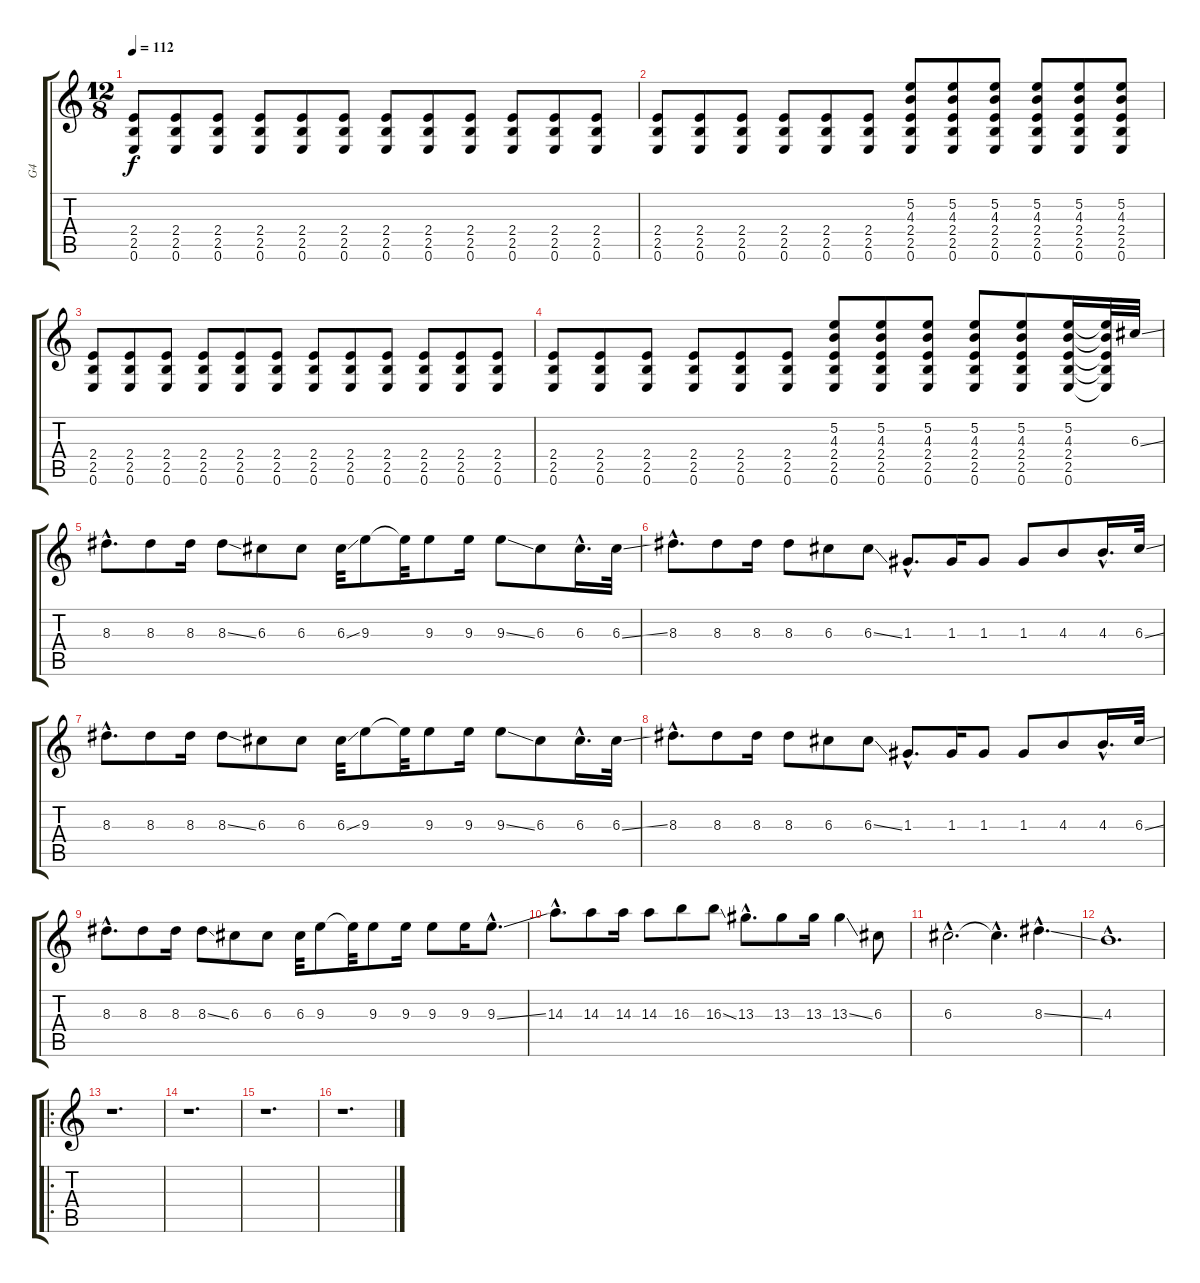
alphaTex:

\track ("G4" "G4") {instrument electricguitarjazz}
\staff {score tabs}
\tuning (E4 B3 G3 D3 A2 E2) {hide}
\ts (12 8)
\tempo 112
\clef g2
\ks c
(2.4 2.5 0.6).8{dy f instrument electricguitarjazz} (2.4 2.5 0.6).8 (2.4 2.5 0.6).8 (2.4 2.5 0.6).8 (2.4 2.5 0.6).8 (2.4 2.5 0.6).8 (2.4 2.5 0.6).8 (2.4 2.5 0.6).8 (2.4 2.5 0.6).8 (2.4 2.5 0.6).8 (2.4 2.5 0.6).8 (2.4 2.5 0.6).8 |
(2.4 2.5 0.6).8 (2.4 2.5 0.6).8 (2.4 2.5 0.6).8 (2.4 2.5 0.6).8 (2.4 2.5 0.6).8 (2.4 2.5 0.6).8 (5.2 4.3 2.4 2.5 0.6).8 (5.2 4.3 2.4 2.5 0.6).8 (5.2 4.3 2.4 2.5 0.6).8 (5.2 4.3 2.4 2.5 0.6).8 (5.2 4.3 2.4 2.5 0.6).8 (5.2 4.3 2.4 2.5 0.6).8 |
(2.4 2.5 0.6).8 (2.4 2.5 0.6).8 (2.4 2.5 0.6).8 (2.4 2.5 0.6).8 (2.4 2.5 0.6).8 (2.4 2.5 0.6).8 (2.4 2.5 0.6).8 (2.4 2.5 0.6).8 (2.4 2.5 0.6).8 (2.4 2.5 0.6).8 (2.4 2.5 0.6).8 (2.4 2.5 0.6).8 |
(2.4 2.5 0.6).8 (2.4 2.5 0.6).8 (2.4 2.5 0.6).8 (2.4 2.5 0.6).8 (2.4 2.5 0.6).8 (2.4 2.5 0.6).8 (5.2 4.3 2.4 2.5 0.6).8 (5.2 4.3 2.4 2.5 0.6).8 (5.2 4.3 2.4 2.5 0.6).8 (5.2 4.3 2.4 2.5 0.6).8 (5.2 4.3 2.4 2.5 0.6).8 (5.2 4.3 2.4 2.5 0.6).16 (5.2{t} 4.3{t} 2.4{t} 2.5{t} 0.6{t}).32 6.3{ss}.32{instrument distortionguitar} |
8.3{hac}.8{d} 8.3.8 8.3.16 8.3{ss}.8 6.3.8 6.3.8 6.3{ss}.32 9.3.8 9.3{t}.32 9.3.8 9.3.16 9.3{ss}.8 6.3.8 6.3{hac}.16{d} 6.3{ss}.32 |
8.3{hac}.8{d} 8.3.8 8.3.16 8.3.8 6.3.8 6.3{ss}.8 1.3{hac}.8{d} 1.3.16 1.3.8 1.3.8 4.3.8 4.3{hac}.16{d} 6.3{ss}.32 |
8.3{hac}.8{d} 8.3.8 8.3.16 8.3{ss}.8 6.3.8 6.3.8 6.3{ss}.32 9.3.8 9.3{t}.32 9.3.8 9.3.16 9.3{ss}.8 6.3.8 6.3{hac}.16{d} 6.3{ss}.32 |
8.3{hac}.8{d} 8.3.8 8.3.16 8.3.8 6.3.8 6.3{ss}.8 1.3{hac}.8{d} 1.3.16 1.3.8 1.3.8 4.3.8 4.3{hac}.16{d} 6.3{ss}.32 |
8.3{hac}.8{d} 8.3.8 8.3.16 8.3{ss}.8 6.3.8 6.3.8 6.3.32 9.3.8 9.3{t}.32 9.3.8 9.3.16 9.3.8 9.3.16 9.3{ss hac}.8{d} |
14.3{hac}.8{d} 14.3.8 14.3.16 14.3.8 16.3.8 16.3{ss}.8 13.3{hac}.8{d} 13.3.8 13.3.16 13.3{ss}.4 6.3.8 |
6.3{hac}.2{d} 6.3{hac t}.4{d} 8.3{ss hac}.4{d} |
4.3{hac}.1{d} |
\ro
r.1{d} |
r.1{d} |
r.1{d} |
r.1{d}
